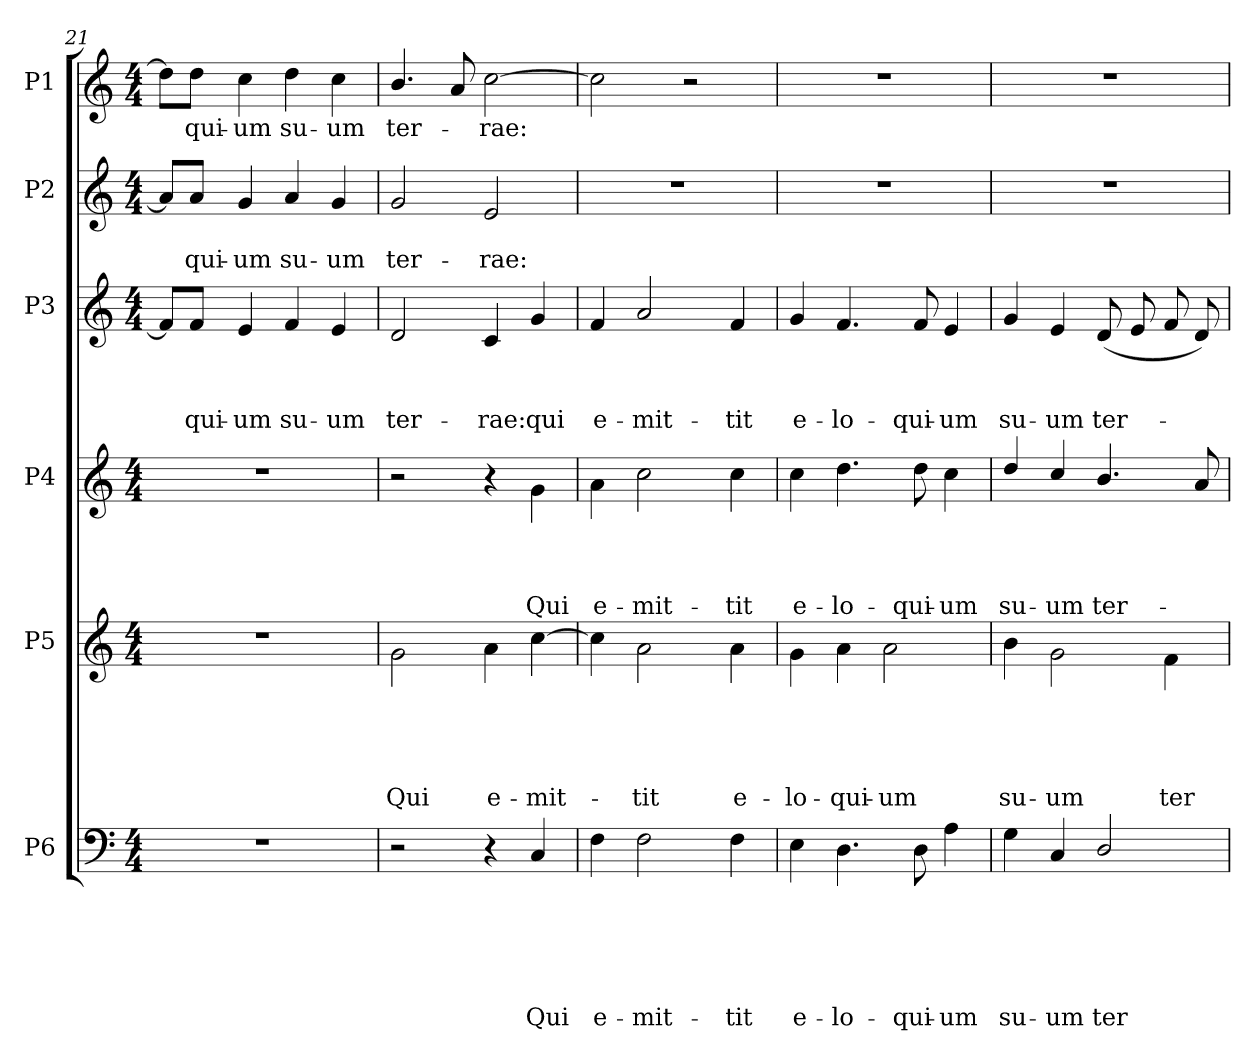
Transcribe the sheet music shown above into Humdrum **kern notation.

**kern	**text	**text	**text	**text	**text	**text	**kern	**text	**text	**text	**text	**text	**kern	**text	**text	**text	**text	**kern	**text	**text	**text	**kern	**text	**text	**kern	**text
*part6	*part6	*part6	*part6	*part6	*part6	*part6	*part5	*part5	*part5	*part5	*part5	*part5	*part4	*part4	*part4	*part4	*part4	*part3	*part3	*part3	*part3	*part2	*part2	*part2	*part1	*part1
*staff6	*staff6	*staff6	*staff6	*staff6	*staff6	*staff6	*staff5	*staff5	*staff5	*staff5	*staff5	*staff5	*staff4	*staff4	*staff4	*staff4	*staff4	*staff3	*staff3	*staff3	*staff3	*staff2	*staff2	*staff2	*staff1	*staff1
*I"P6	*	*	*	*	*	*	*I"P5	*	*	*	*	*	*I"P4	*	*	*	*	*I"P3	*	*	*	*I"P2	*	*	*I"P1	*
*clefF4	*	*	*	*	*	*	*clefG2	*	*	*	*	*	*clefG2	*	*	*	*	*clefG2	*	*	*	*clefG2	*	*	*clefG2	*
*	*	*	*	*	*	*	*ITrd7c12	*	*	*	*	*	*ITrd7c12	*	*	*	*	*	*	*	*	*	*	*	*	*
*k[]	*	*	*	*	*	*	*k[]	*	*	*	*	*	*k[]	*	*	*	*	*k[]	*	*	*	*k[]	*	*	*k[]	*
*C:	*	*	*	*	*	*	*C:	*	*	*	*	*	*C:	*	*	*	*	*C:	*	*	*	*C:	*	*	*C:	*
*M4/4	*	*	*	*	*	*	*M4/4	*	*	*	*	*	*M4/4	*	*	*	*	*M4/4	*	*	*	*M4/4	*	*	*M4/4	*
=21	=21	=21	=21	=21	=21	=21	=21	=21	=21	=21	=21	=21	=21	=21	=21	=21	=21	=21	=21	=21	=21	=21	=21	=21	=21	=21
1r	.	.	.	.	.	.	1r	.	.	.	.	.	1r	.	.	.	.	8f/L]	.	.	.	8a/L]	.	.	8dd\L]	.
!	!	!	!	!	!	!	!	!	!	!	!	!	!	!	!	!	!	!	!	!	!LO:LY:b	!	!	!LO:LY:b	!	!LO:LY:b
.	.	.	.	.	.	.	.	.	.	.	.	.	.	.	.	.	.	8f/J	.	.	-qui-	8a/J	.	-qui-	8dd\J	-qui-
!	!	!	!	!	!	!	!	!	!	!	!	!	!	!	!	!	!	!	!	!	!LO:LY:b	!	!	!LO:LY:b	!	!LO:LY:b
.	.	.	.	.	.	.	.	.	.	.	.	.	.	.	.	.	.	4e/	.	.	-um	4g/	.	-um	4cc\	-um
!	!	!	!	!	!	!	!	!	!	!	!	!	!	!	!	!	!	!	!	!	!LO:LY:b	!	!	!LO:LY:b	!	!LO:LY:b
.	.	.	.	.	.	.	.	.	.	.	.	.	.	.	.	.	.	4f/	.	.	su-	4a/	.	su-	4dd\	su-
!	!	!	!	!	!	!	!	!	!	!	!	!	!	!	!	!	!	!	!	!	!LO:LY:b	!	!	!LO:LY:b	!	!LO:LY:b
.	.	.	.	.	.	.	.	.	.	.	.	.	.	.	.	.	.	4e/	.	.	-um	4g/	.	-um	4cc\	-um
=22	=22	=22	=22	=22	=22	=22	=22	=22	=22	=22	=22	=22	=22	=22	=22	=22	=22	=22	=22	=22	=22	=22	=22	=22	=22	=22
!	!	!	!	!	!	!	!	!	!	!	!	!LO:LY:b	!	!	!	!	!	!	!	!	!LO:LY:b	!	!	!LO:LY:b	!	!LO:LY:b
2r	.	.	.	.	.	.	2G\	.	.	.	.	Qui	2r	.	.	.	.	2d/	.	.	ter-	2g/	.	ter-	4.b/	ter-
.	.	.	.	.	.	.	.	.	.	.	.	.	.	.	.	.	.	.	.	.	.	.	.	.	8a/	.
!	!	!	!	!	!	!	!	!	!	!	!	!LO:LY:b	!	!	!	!	!	!	!	!	!LO:LY:b	!	!	!LO:LY:b	!	!LO:LY:b
4r	.	.	.	.	.	.	4A\	.	.	.	.	e-	4r	.	.	.	.	4c/	.	.	-rae:	2e/	.	-rae:	[>2cc\	-rae:
!	!	!	!	!	!	!LO:LY:b	!	!	!	!	!	!LO:LY:b	!	!	!	!	!LO:LY:b	!	!	!	!LO:LY:b	!	!	!	!	!
4C/	.	.	.	.	.	Qui	[>4c\	.	.	.	.	-mit-	4G\	.	.	.	Qui	4g/	.	.	qui	.	.	.	.	.
=23	=23	=23	=23	=23	=23	=23	=23	=23	=23	=23	=23	=23	=23	=23	=23	=23	=23	=23	=23	=23	=23	=23	=23	=23	=23	=23
!	!	!	!	!	!	!LO:LY:b	!	!	!	!	!	!	!	!	!	!	!LO:LY:b	!	!	!	!LO:LY:b	!	!	!	!	!
4F\	.	.	.	.	.	e-	4c\]	.	.	.	.	.	4A\	.	.	.	e-	4f/	.	.	e-	1r	.	.	2cc\]	.
!	!	!	!	!	!	!LO:LY:b	!	!	!	!	!	!LO:LY:b	!	!	!	!	!LO:LY:b	!	!	!	!LO:LY:b	!	!	!	!	!
2F\	.	.	.	.	.	-mit-	2A\	.	.	.	.	-tit	2c\	.	.	.	-mit-	2a/	.	.	-mit-	.	.	.	.	.
.	.	.	.	.	.	.	.	.	.	.	.	.	.	.	.	.	.	.	.	.	.	.	.	.	2r	.
!	!	!	!	!	!	!LO:LY:b	!	!	!	!	!	!LO:LY:b	!	!	!	!	!LO:LY:b	!	!	!	!LO:LY:b	!	!	!	!	!
4F\	.	.	.	.	.	-tit	4A\	.	.	.	.	e-	4c\	.	.	.	-tit	4f/	.	.	-tit	.	.	.	.	.
=24	=24	=24	=24	=24	=24	=24	=24	=24	=24	=24	=24	=24	=24	=24	=24	=24	=24	=24	=24	=24	=24	=24	=24	=24	=24	=24
!	!	!	!	!	!	!LO:LY:b	!	!	!	!	!	!LO:LY:b	!	!	!	!	!LO:LY:b	!	!	!	!LO:LY:b	!	!	!	!	!
4E\	.	.	.	.	.	e-	4G\	.	.	.	.	-lo-	4c\	.	.	.	e-	4g/	.	.	e-	1r	.	.	1r	.
!	!	!	!	!	!	!LO:LY:b	!	!	!	!	!	!LO:LY:b	!	!	!	!	!LO:LY:b	!	!	!	!LO:LY:b	!	!	!	!	!
4.D\	.	.	.	.	.	-lo-	4A\	.	.	.	.	-qui-	4.d\	.	.	.	-lo-	4.f/	.	.	-lo-	.	.	.	.	.
!	!	!	!	!	!	!	!	!	!	!	!	!LO:LY:b	!	!	!	!	!	!	!	!	!	!	!	!	!	!
.	.	.	.	.	.	.	2A\	.	.	.	.	-um	.	.	.	.	.	.	.	.	.	.	.	.	.	.
!	!	!	!	!	!	!LO:LY:b	!	!	!	!	!	!	!	!	!	!	!LO:LY:b	!	!	!	!LO:LY:b	!	!	!	!	!
8D\	.	.	.	.	.	-qui-	.	.	.	.	.	.	8d\	.	.	.	-qui-	8f/	.	.	-qui-	.	.	.	.	.
!	!	!	!	!	!	!LO:LY:b	!	!	!	!	!	!	!	!	!	!	!LO:LY:b	!	!	!	!LO:LY:b	!	!	!	!	!
4A\	.	.	.	.	.	-um	.	.	.	.	.	.	4c\	.	.	.	-um	4e/	.	.	-um	.	.	.	.	.
!!LO:LB:g=z
=25	=25	=25	=25	=25	=25	=25	=25	=25	=25	=25	=25	=25	=25	=25	=25	=25	=25	=25	=25	=25	=25	=25	=25	=25	=25	=25
!	!	!	!	!	!	!LO:LY:b	!	!	!	!	!	!LO:LY:b	!	!	!	!	!LO:LY:b	!	!	!	!LO:LY:b	!	!	!	!	!
4G\	.	.	.	.	.	su-	4B\	.	.	.	.	su-	4d/	.	.	.	su-	4g/	.	.	su-	1r	.	.	1r	.
!	!	!	!	!	!	!LO:LY:b	!	!	!	!	!	!LO:LY:b	!	!	!	!	!LO:LY:b	!	!	!	!LO:LY:b	!	!	!	!	!
4C/	.	.	.	.	.	-um	2G\	.	.	.	.	-um	4c/	.	.	.	-um	4e/	.	.	-um	.	.	.	.	.
!	!	!	!	!	!	!LO:LY:b	!	!	!	!	!	!	!	!	!	!	!LO:LY:b	!	!	!	!LO:LY:b	!	!	!	!	!
2D/	.	.	.	.	.	ter-	.	.	.	.	.	.	4.B/	.	.	.	ter-	(<8d/	.	.	ter-	.	.	.	.	.
.	.	.	.	.	.	.	.	.	.	.	.	.	.	.	.	.	.	8e/	.	.	.	.	.	.	.	.
!	!	!	!	!	!	!	!	!	!	!	!	!LO:LY:b	!	!	!	!	!	!	!	!	!	!	!	!	!	!
.	.	.	.	.	.	.	4F\	.	.	.	.	ter-	.	.	.	.	.	8f/	.	.	.	.	.	.	.	.
.	.	.	.	.	.	.	.	.	.	.	.	.	8A/	.	.	.	.	8d/)	.	.	.	.	.	.	.	.
=	=	=	=	=	=	=	=	=	=	=	=	=	=	=	=	=	=	=	=	=	=	=	=	=	=	=
*-	*-	*-	*-	*-	*-	*-	*-	*-	*-	*-	*-	*-	*-	*-	*-	*-	*-	*-	*-	*-	*-	*-	*-	*-	*-	*-
